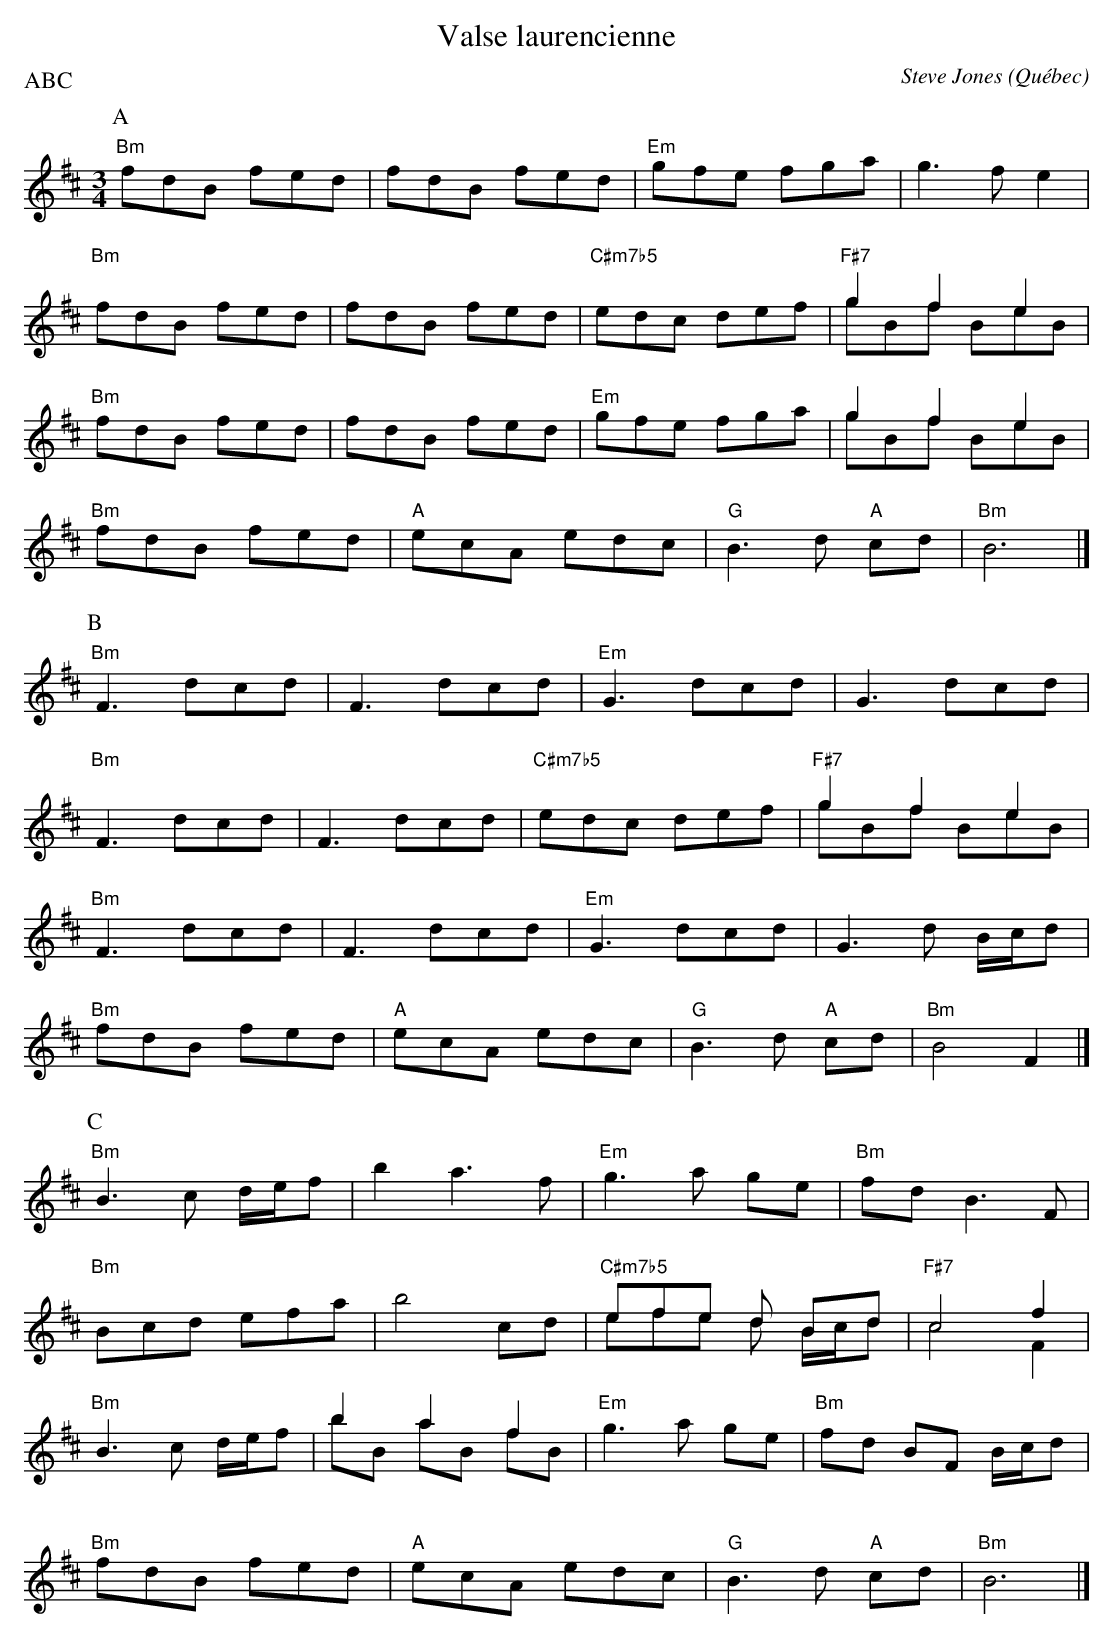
X:1
T:Valse laurencienne
C:Steve Jones
O:Québec
P:ABC
M:3/4
L:1/8
K:Bmin
P:A
"Bm" fdB fed | fdB fed | "Em" gfe fga | g3 f e2 |
"Bm" fdB fed | fdB fed  | "C#m7b5" edc def | "F#7" g2 f2 e2 &\
 gBf BeB|
"Bm" fdB fed  | fdB fed  | "Em" gfe fga | g2 f2 e2 & gBf BeB |
"Bm" fdB fed  | "A" ecA edc | "G" B3 d "A" cd | "Bm" B6 |]
P:B
"Bm" F3 dcd |  F3 dcd | "Em" G3 dcd | G3 dcd |
"Bm" F3 dcd |  F3 dcd | "C#m7b5" edc def | "F#7" g2 f2 e2 & gBf BeB|
"Bm" F3 dcd |  F3 dcd | "Em" G3 dcd | G3 d B/c/d |
"Bm" fdB fed | "A" ecA edc | "G" B3 d "A" cd | "Bm" B4 F2|]
P:C
"Bm" B3 c d/e/f | b2 a2>f2 | "Em" g3 a ge | "Bm" fd B3 F |
"Bm" Bcd efa | b4 cd | "C#m7b5" efe d Bd & efe d B/c/d| "F#7" c4 f2 & c4 F2 |
"Bm" B3 c d/e/f | b2 a2 f2 & bB aB fB | "Em" g3 a ge | "Bm" fd BF B/c/d |
"Bm" fdB fed | "A" ecA edc | "G" B3 d "A" cd | "Bm" B6 |]
